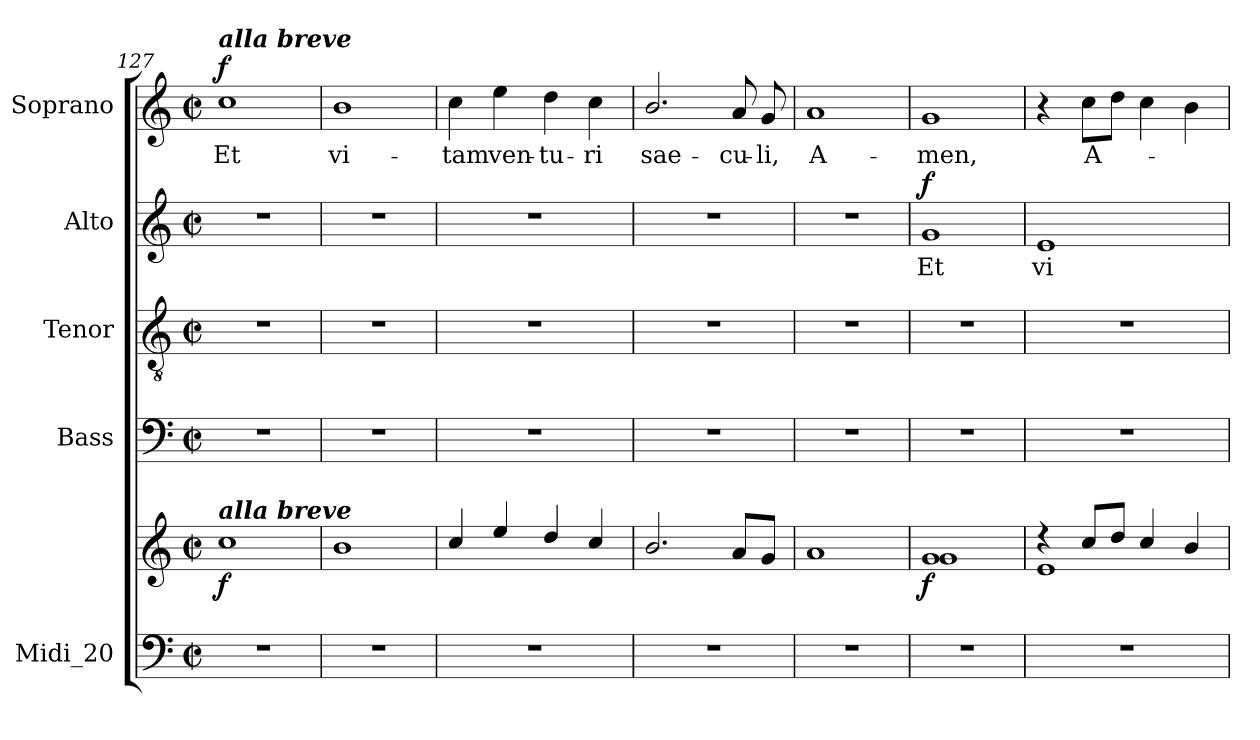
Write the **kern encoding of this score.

**kern	**kern	**dynam	**kern	**kern	**kern	**text	**dynam	**kern	**text	**dynam
*part5	*part5	*part5	*part4	*part3	*part2	*part2	*part2	*part1	*part1	*part1
*staff6	*staff5	*staff5/6	*staff4	*staff3	*staff2	*staff2	*staff2	*staff1	*staff1	*staff1
*I"Midi_20	*	*	*I"Bass	*I"Tenor	*I"Alto	*	*	*I"Soprano	*	*
*	*	*	*I'B	*I'T	*I'A	*	*	*I'S	*	*
*clefF4	*clefG2	*	*clefF4	*clefGv2	*clefG2	*	*	*clefG2	*	*
*k[]	*k[]	*	*k[]	*k[]	*k[]	*	*	*k[]	*	*
*C:	*C:	*	*C:	*C:	*C:	*	*	*C:	*	*
*M2/2	*M2/2	*	*M2/2	*M2/2	*M2/2	*	*	*M2/2	*	*
*met(c|)	*met(c|)	*	*met(c|)	*met(c|)	*met(c|)	*	*	*met(c|)	*	*
=127	=127	=127	=127	=127	=127	=127	=127	=127	=127	=127
*	*^	*	*	*	*	*	*	*	*	*
!	!	!	!	!	!	!	!	!	!LO:TX:a:Bi:t=alla breve	!	!
!	!LO:TX:a:Bi:t=alla breve	!	!	!	!	!	!	!	!	!	!
!	!	!	!LO:DY:b	!	!	!	!	!	!	!LO:LY:b	!LO:DY:b
1r	1cc/	1ryy	f	1r	1r	1r	.	.	1cc	Et	f
=128	=128	=128	=128	=128	=128	=128	=128	=128	=128	=128	=128
!	!	!	!	!	!	!	!	!	!	!LO:LY:b	!
1r	1b/	1ryy	.	1r	1r	1r	.	.	1b	vi-	.
=129	=129	=129	=129	=129	=129	=129	=129	=129	=129	=129	=129
!	!	!	!	!	!	!	!	!	!	!LO:LY:b	!
1r	4cc/	1ryy	.	1r	1r	1r	.	.	4cc	-tam	.
!	!	!	!	!	!	!	!	!	!	!LO:LY:b	!
.	4ee/	.	.	.	.	.	.	.	4ee	ven-	.
!	!	!	!	!	!	!	!	!	!	!LO:LY:b	!
.	4dd/	.	.	.	.	.	.	.	4dd	-tu-	.
!	!	!	!	!	!	!	!	!	!	!LO:LY:b	!
.	4cc/	.	.	.	.	.	.	.	4cc	-ri	.
=130	=130	=130	=130	=130	=130	=130	=130	=130	=130	=130	=130
!	!	!	!	!	!	!	!	!	!	!LO:LY:b	!
1r	2.b/	1ryy	.	1r	1r	1r	.	.	2.b/	sae-	.
!	!	!	!	!	!	!	!	!	!	!LO:LY:b	!
.	8a/L	.	.	.	.	.	.	.	8a	-cu-	.
!	!	!	!	!	!	!	!	!	!	!LO:LY:b	!
.	8g/J	.	.	.	.	.	.	.	8g	-li,	.
=131	=131	=131	=131	=131	=131	=131	=131	=131	=131	=131	=131
!	!	!	!	!	!	!	!	!	!	!LO:LY:b	!
1r	1a/	1ryy	.	1r	1r	1r	.	.	1a	A-	.
=132	=132	=132	=132	=132	=132	=132	=132	=132	=132	=132	=132
!	!	!	!LO:DY:b	!	!	!	!LO:LY:b	!LO:DY:b	!	!LO:LY:b	!
1r	1g/	1g\	f	1r	1r	1g	Et	f	1g	-men,	.
=133	=133	=133	=133	=133	=133	=133	=133	=133	=133	=133	=133
!	!	!	!	!	!	!	!LO:LY:b	!	!	!	!
1r	4r	1e\	.	1r	1r	1e	vi-	.	4r	.	.
!	!	!	!	!	!	!	!	!	!	!LO:LY:b	!
.	8cc/L	.	.	.	.	.	.	.	8ccL	A-	.
.	8dd/J	.	.	.	.	.	.	.	8ddJ	.	.
.	4cc/	.	.	.	.	.	.	.	4cc	.	.
.	4b/	.	.	.	.	.	.	.	4b\	.	.
*	*v	*v	*	*	*	*	*	*	*	*	*
=	=	=	=	=	=	=	=	=	=	=
*-	*-	*-	*-	*-	*-	*-	*-	*-	*-	*-
